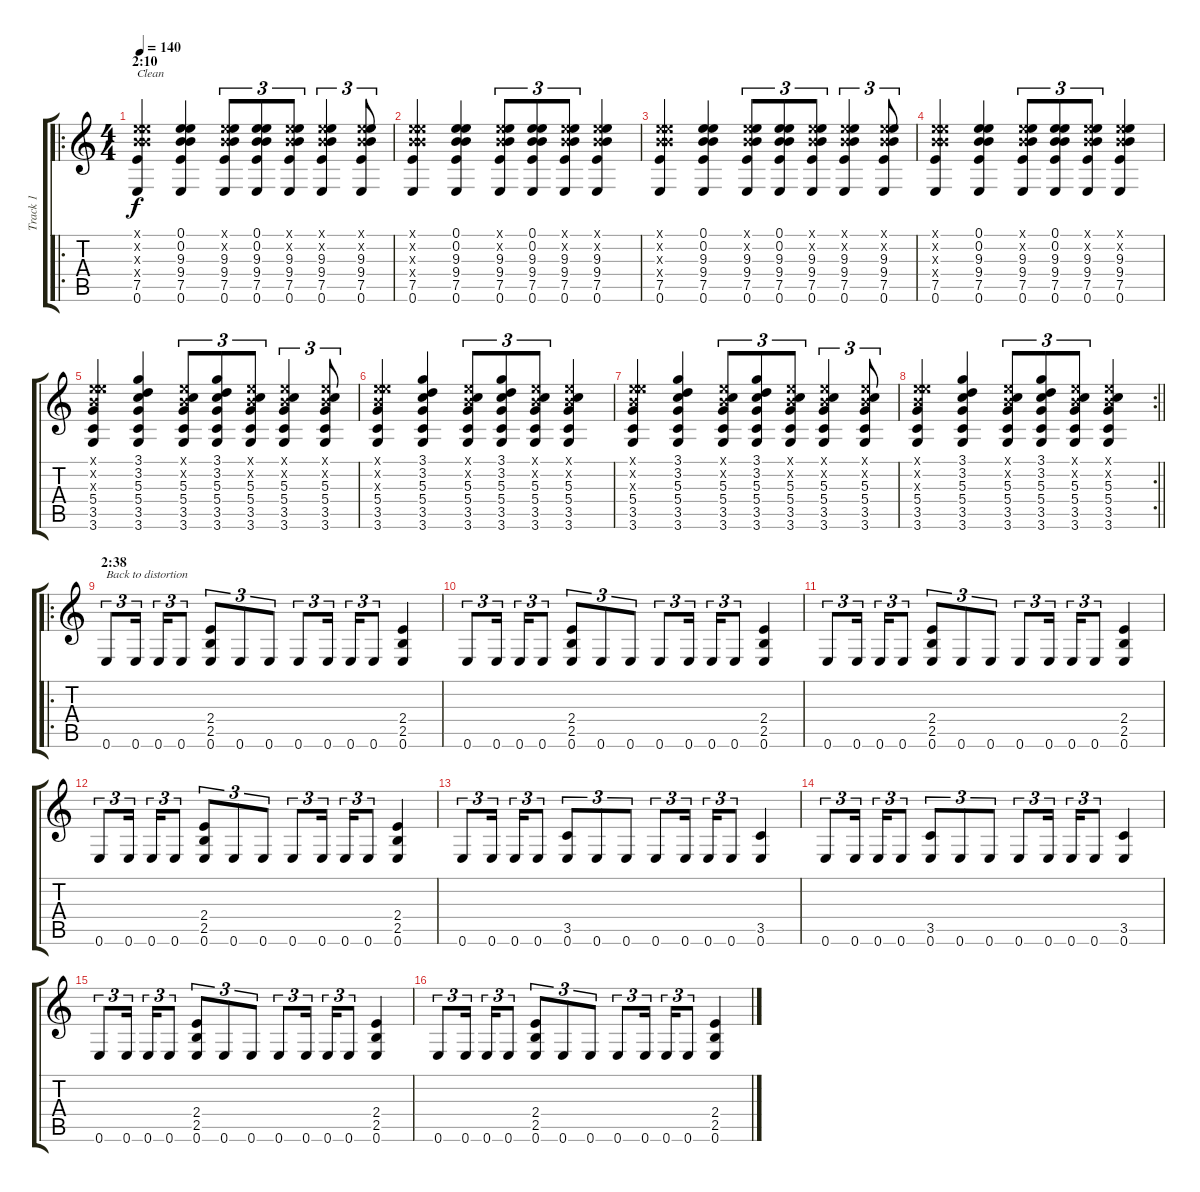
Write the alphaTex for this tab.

\track ("Track 1" "Track 1") {instrument distortionguitar}
\staff {score tabs}
\tuning (E4 B3 G3 D3 A2 E2) {hide}
\ro
\ts (4 4)
\section ("" "2:10")
\tempo 140
\clef g2
\ks c
(0.1{x} 0.2{x} 9.3{x} 9.4{x} 7.5 0.6).4{txt "Clean" dy f instrument acousticguitarsteel} (0.1 0.2 9.3 9.4 7.5 0.6).4 (0.1{x} 0.2{x} 9.3 9.4 7.5 0.6).8{tu (3 2)} (0.1 0.2 9.3 9.4 7.5 0.6).8{tu (3 2)} (0.1{x} 0.2{x} 9.3 9.4 7.5 0.6).8{tu (3 2)} (0.1{x} 0.2{x} 9.3 9.4 7.5 0.6).4{tu (3 2)} (0.1{x} 0.2{x} 9.3 9.4 7.5 0.6).8{tu (3 2)} |
(0.1{x} 0.2{x} 9.3{x} 9.4{x} 7.5 0.6).4 (0.1 0.2 9.3 9.4 7.5 0.6).4 (0.1{x} 0.2{x} 9.3 9.4 7.5 0.6).8{tu (3 2)} (0.1 0.2 9.3 9.4 7.5 0.6).8{tu (3 2)} (0.1{x} 0.2{x} 9.3 9.4 7.5 0.6).8{tu (3 2)} (0.1{x} 0.2{x} 9.3 9.4 7.5 0.6).4 |
(0.1{x} 0.2{x} 9.3{x} 9.4{x} 7.5 0.6).4 (0.1 0.2 9.3 9.4 7.5 0.6).4 (0.1{x} 0.2{x} 9.3 9.4 7.5 0.6).8{tu (3 2)} (0.1 0.2 9.3 9.4 7.5 0.6).8{tu (3 2)} (0.1{x} 0.2{x} 9.3 9.4 7.5 0.6).8{tu (3 2)} (0.1{x} 0.2{x} 9.3 9.4 7.5 0.6).4{tu (3 2)} (0.1{x} 0.2{x} 9.3 9.4 7.5 0.6).8{tu (3 2)} |
(0.1{x} 0.2{x} 9.3{x} 9.4{x} 7.5 0.6).4 (0.1 0.2 9.3 9.4 7.5 0.6).4 (0.1{x} 0.2{x} 9.3 9.4 7.5 0.6).8{tu (3 2)} (0.1 0.2 9.3 9.4 7.5 0.6).8{tu (3 2)} (0.1{x} 0.2{x} 9.3 9.4 7.5 0.6).8{tu (3 2)} (0.1{x} 0.2{x} 9.3 9.4 7.5 0.6).4 |
(0.1{x} 0.2{x} 9.3{x} 5.4 3.5 3.6).4 (3.1 3.2 5.3 5.4 3.5 3.6).4 (0.1{x} 0.2{x} 5.3 5.4 3.5 3.6).8{tu (3 2)} (3.1 3.2 5.3 5.4 3.5 3.6).8{tu (3 2)} (0.1{x} 0.2{x} 5.3 5.4 3.5 3.6).8{tu (3 2)} (0.1{x} 0.2{x} 5.3 5.4 3.5 3.6).4{tu (3 2)} (0.1{x} 0.2{x} 5.3 5.4 3.5 3.6).8{tu (3 2)} |
(0.1{x} 0.2{x} 9.3{x} 5.4 3.5 3.6).4 (3.1 3.2 5.3 5.4 3.5 3.6).4 (0.1{x} 0.2{x} 5.3 5.4 3.5 3.6).8{tu (3 2)} (3.1 3.2 5.3 5.4 3.5 3.6).8{tu (3 2)} (0.1{x} 0.2{x} 5.3 5.4 3.5 3.6).8{tu (3 2)} (0.1{x} 0.2{x} 5.3 5.4 3.5 3.6).4 |
(0.1{x} 0.2{x} 9.3{x} 5.4 3.5 3.6).4 (3.1 3.2 5.3 5.4 3.5 3.6).4 (0.1{x} 0.2{x} 5.3 5.4 3.5 3.6).8{tu (3 2)} (3.1 3.2 5.3 5.4 3.5 3.6).8{tu (3 2)} (0.1{x} 0.2{x} 5.3 5.4 3.5 3.6).8{tu (3 2)} (0.1{x} 0.2{x} 5.3 5.4 3.5 3.6).4{tu (3 2)} (0.1{x} 0.2{x} 5.3 5.4 3.5 3.6).8{tu (3 2)} |
\rc 2
\barLineRight lightlight
(0.1{x} 0.2{x} 9.3{x} 5.4 3.5 3.6).4 (3.1 3.2 5.3 5.4 3.5 3.6).4 (0.1{x} 0.2{x} 5.3 5.4 3.5 3.6).8{tu (3 2)} (3.1 3.2 5.3 5.4 3.5 3.6).8{tu (3 2)} (0.1{x} 0.2{x} 5.3 5.4 3.5 3.6).8{tu (3 2)} (0.1{x} 0.2{x} 5.3 5.4 3.5 3.6).4 |
\ro
\section ("" "2:38")
0.6.8{tu (3 2) txt "Back to distortion" instrument distortionguitar} 0.6.16{tu (3 2) beam splitsecondary} 0.6.16{tu (3 2)} 0.6.8{tu (3 2)} (2.4 2.5 0.6).8{tu (3 2)} 0.6.8{tu (3 2)} 0.6.8{tu (3 2)} 0.6.8{tu (3 2)} 0.6.16{tu (3 2) beam splitsecondary} 0.6.16{tu (3 2)} 0.6.8{tu (3 2)} (2.4 2.5 0.6).4 |
0.6.8{tu (3 2)} 0.6.16{tu (3 2) beam splitsecondary} 0.6.16{tu (3 2)} 0.6.8{tu (3 2)} (2.4 2.5 0.6).8{tu (3 2)} 0.6.8{tu (3 2)} 0.6.8{tu (3 2)} 0.6.8{tu (3 2)} 0.6.16{tu (3 2) beam splitsecondary} 0.6.16{tu (3 2)} 0.6.8{tu (3 2)} (2.4 2.5 0.6).4 |
0.6.8{tu (3 2)} 0.6.16{tu (3 2) beam splitsecondary} 0.6.16{tu (3 2)} 0.6.8{tu (3 2)} (2.4 2.5 0.6).8{tu (3 2)} 0.6.8{tu (3 2)} 0.6.8{tu (3 2)} 0.6.8{tu (3 2)} 0.6.16{tu (3 2) beam splitsecondary} 0.6.16{tu (3 2)} 0.6.8{tu (3 2)} (2.4 2.5 0.6).4 |
0.6.8{tu (3 2)} 0.6.16{tu (3 2) beam splitsecondary} 0.6.16{tu (3 2)} 0.6.8{tu (3 2)} (2.4 2.5 0.6).8{tu (3 2)} 0.6.8{tu (3 2)} 0.6.8{tu (3 2)} 0.6.8{tu (3 2)} 0.6.16{tu (3 2) beam splitsecondary} 0.6.16{tu (3 2)} 0.6.8{tu (3 2)} (2.4 2.5 0.6).4 |
0.6.8{tu (3 2)} 0.6.16{tu (3 2) beam splitsecondary} 0.6.16{tu (3 2)} 0.6.8{tu (3 2)} (3.5 0.6).8{tu (3 2)} 0.6.8{tu (3 2)} 0.6.8{tu (3 2)} 0.6.8{tu (3 2)} 0.6.16{tu (3 2) beam splitsecondary} 0.6.16{tu (3 2)} 0.6.8{tu (3 2)} (3.5 0.6).4 |
0.6.8{tu (3 2)} 0.6.16{tu (3 2) beam splitsecondary} 0.6.16{tu (3 2)} 0.6.8{tu (3 2)} (3.5 0.6).8{tu (3 2)} 0.6.8{tu (3 2)} 0.6.8{tu (3 2)} 0.6.8{tu (3 2)} 0.6.16{tu (3 2) beam splitsecondary} 0.6.16{tu (3 2)} 0.6.8{tu (3 2)} (3.5 0.6).4 |
0.6.8{tu (3 2)} 0.6.16{tu (3 2) beam splitsecondary} 0.6.16{tu (3 2)} 0.6.8{tu (3 2)} (2.4 2.5 0.6).8{tu (3 2)} 0.6.8{tu (3 2)} 0.6.8{tu (3 2)} 0.6.8{tu (3 2)} 0.6.16{tu (3 2) beam splitsecondary} 0.6.16{tu (3 2)} 0.6.8{tu (3 2)} (2.4 2.5 0.6).4 |
0.6.8{tu (3 2)} 0.6.16{tu (3 2) beam splitsecondary} 0.6.16{tu (3 2)} 0.6.8{tu (3 2)} (2.4 2.5 0.6).8{tu (3 2)} 0.6.8{tu (3 2)} 0.6.8{tu (3 2)} 0.6.8{tu (3 2)} 0.6.16{tu (3 2) beam splitsecondary} 0.6.16{tu (3 2)} 0.6.8{tu (3 2)} (2.4 2.5 0.6).4
